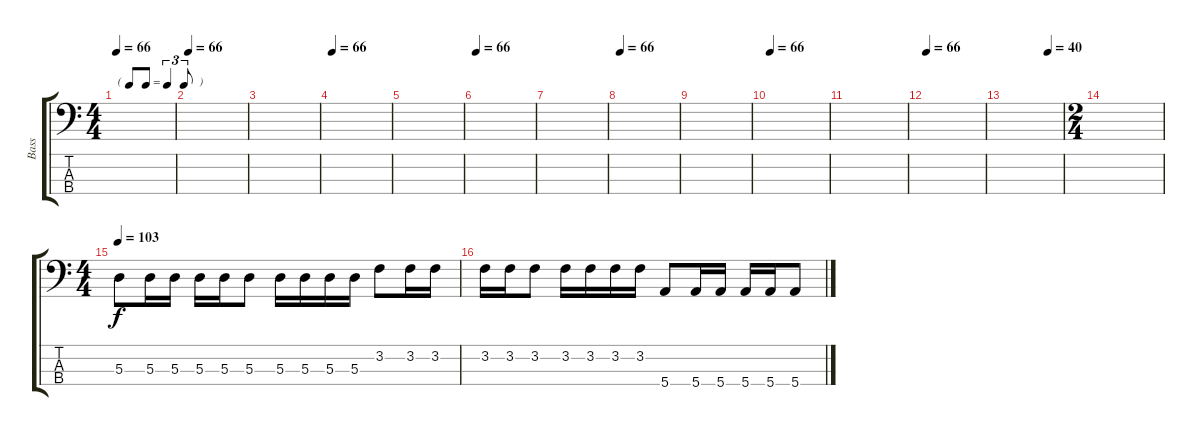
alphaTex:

\track ("Bass" "Bass") {instrument electricbassfinger}
\staff {score tabs}
\tuning (G2 D2 A1 E1) {hide}
\ts (4 4)
\tf triplet8th
\tempo 66
\clef f4
\ks c
|
\tempo 66
|
|
\tempo 66
|
|
\tempo 66
|
|
\tempo 66
|
|
\tempo 66
|
|
\tempo 66
|
\tempo (40 0.75)
|
\ts (2 4)
|
\ts (4 4)
\tempo 103
5.3.8 5.3.16 5.3.16 5.3.16 5.3.16 5.3.8 5.3.16 5.3.16 5.3.16 5.3.16 3.2.8 3.2.16 3.2.16 |
3.2.16 3.2.16 3.2.8 3.2.16 3.2.16 3.2.16 3.2.16 5.4.8 5.4.16 5.4.16 5.4.16 5.4.16 5.4.8
